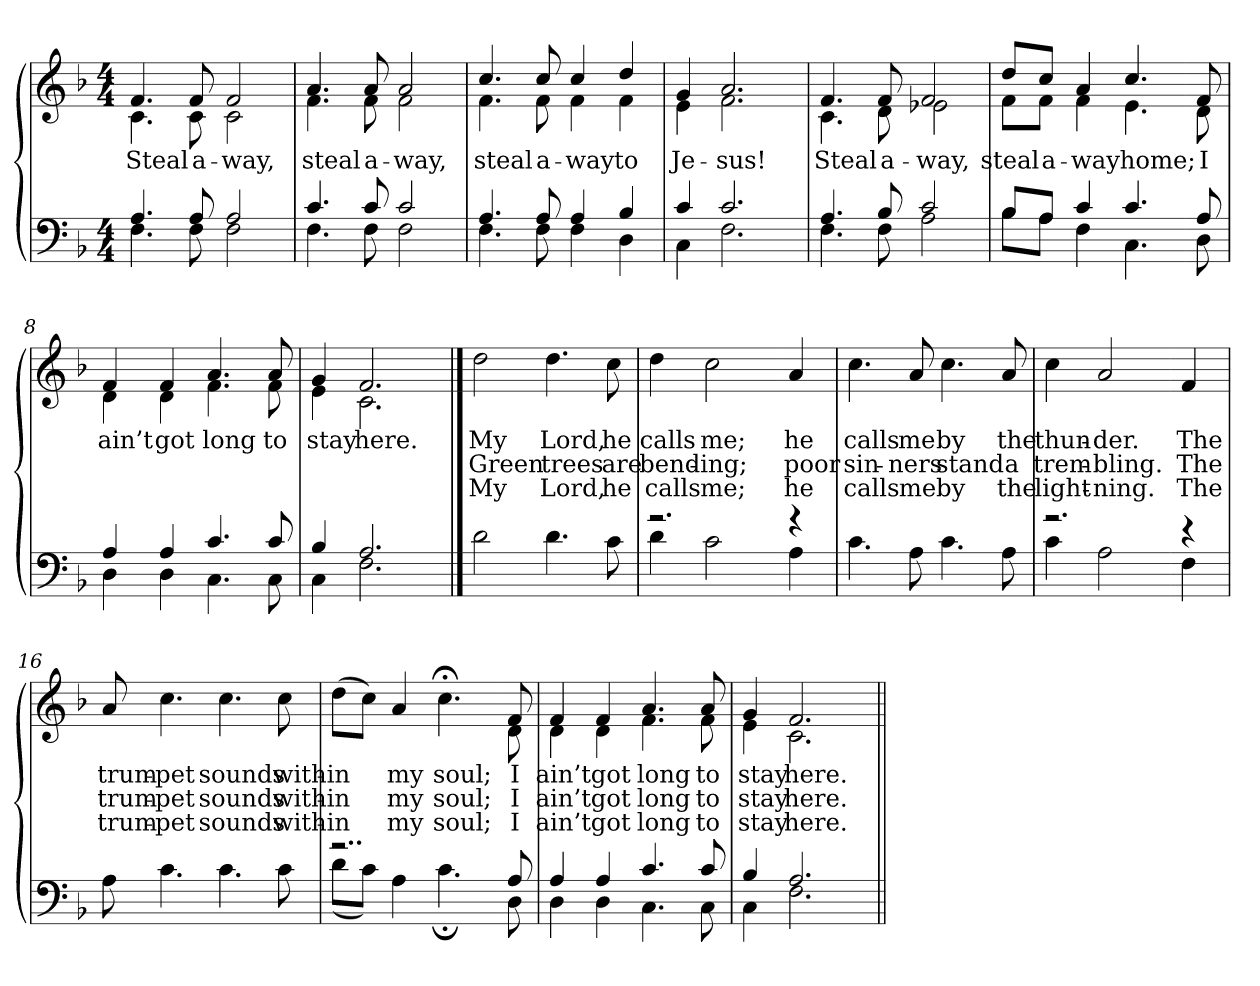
**kern	**kern	**text	**text	**text
*part2	*part1	*part1	*part1	*part1
*staff2	*staff1	*staff1	*staff1	*staff1
*clefF4	*clefG2	*	*	*
*k[b-]	*k[b-]	*	*	*
*M4/4	*M4/4	*	*	*
=1	=1	=1	=1	=1
*^	*	*	*	*
!	!	!LO:TX:b:i:t=Refrain	!	!	!
!	!	!	!LO:LY:b	!	!
*	*	*^	*	*	*
4.A/	4.F\	4.f/	4.c\	Steal	.	.
!	!	!	!	!LO:LY:b	!	!
8A/	8F\	8f/	8c\	a-	.	.
!	!	!	!	!LO:LY:b	!	!
2A/	2F\	2f/	2c\	-way,	.	.
=2	=2	=2	=2	=2	=2	=2
!	!	!	!	!LO:LY:b	!	!
4.c/	4.F\	4.a/	4.f\	steal	.	.
!	!	!	!	!LO:LY:b	!	!
8c/	8F\	8a/	8f\	a-	.	.
!	!	!	!	!LO:LY:b	!	!
2c/	2F\	2a/	2f\	-way,	.	.
!!LO:LB:g=z	!!
=3	=3	=3	=3	=3	=3	=3
!	!	!	!	!LO:LY:b	!	!
4.A/	4.F\	4.cc/	4.f\	steal	.	.
!	!	!	!	!LO:LY:b	!	!
8A/	8F\	8cc/	8f\	a-	.	.
!	!	!	!	!LO:LY:b	!	!
4A/	4F\	4cc/	4f\	-way	.	.
!	!	!	!	!LO:LY:b	!	!
4B-/	4D\	4dd/	4f\	to	.	.
=4	=4	=4	=4	=4	=4	=4
!	!	!	!	!LO:LY:b	!	!
4c/	4C\	4g/	4e\	Je-	.	.
!	!	!	!	!LO:LY:b	!	!
2.c/	2.F\	2.a/	2.f\	-sus!	.	.
!!LO:LB:g=z	!!
=5	=5	=5	=5	=5	=5	=5
!	!	!	!	!LO:LY:b	!	!
4.A/	4.F\	4.f/	4.c\	Steal	.	.
!	!	!	!	!LO:LY:b	!	!
8B-/	8F\	8f/	8d\	a-	.	.
!	!	!	!	!LO:LY:b	!	!
2c/	2A\	2f/	2e-X\	-way,	.	.
=6	=6	=6	=6	=6	=6	=6
!	!	!	!	!LO:LY:b	!	!
8B-/L	8B-\L	8dd/L	8f\L	steal	.	.
!	!	!	!	!LO:LY:b	!	!
8A/J	8A\J	8cc/J	8f\J	a-	.	.
!	!	!	!	!LO:LY:b	!	!
4c/	4F\	4a/	4f\	-way	.	.
!	!	!	!	!LO:LY:b	!	!
4.c/	4.C\	4.cc/	4.e\	home;	.	.
!!LO:LB:g=z	!!
=7-	=7-	=7-	=7-	=7-	=7-	=7-
!	!	!	!	!LO:LY:b	!	!
8A/	8D\	8f/	8d\	I	.	.
=8	=8	=8	=8	=8	=8	=8
!	!	!	!	!LO:LY:b	!	!
4A/	4D\	4f/	4d\	ain’t	.	.
!	!	!	!	!LO:LY:b	!	!
4A/	4D\	4f/	4d\	got	.	.
!	!	!	!	!LO:LY:b	!	!
4.c/	4.C\	4.a/	4.f\	long	.	.
!	!	!	!	!LO:LY:b	!	!
8c/	8C\	8a/	8f\	to	.	.
=9	=9	=9	=9	=9	=9	=9
!	!	!	!	!LO:LY:b	!	!
4B-/	4C\	4g/	4e\	stay	.	.
!	!	!	!	!LO:LY:b	!	!
2.A/	2.F\	2.f/	2.c\	here.	.	.
!!LO:LB:g=z
==10	==10	==10	==10	==10	==10	==10
!	!	!LO:TX:b:i:t=Verse	!	!	!	!
!	!	!	!	!LO:LY:b	!LO:LY:b	!LO:LY:b
*	*	*v	*v	*	*	*
1ryy	2d\	2dd\	My	Green	My
!	!	!	!LO:LY:b	!LO:LY:b	!LO:LY:b
.	4.d\	4.dd\	Lord,	trees	Lord,
!	!	!	!LO:LY:b	!LO:LY:b	!LO:LY:b
.	8c\	8cc\	he	are	he
=11	=11	=11	=11	=11	=11
!	!	!	!LO:LY:b	!LO:LY:b	!LO:LY:b
2.r	4d\	4dd\	calls	bend-	calls
!	!	!	!LO:LY:b	!LO:LY:b	!LO:LY:b
.	2c\	2cc\	me;	-ing;	me;
!!LO:LB:g=z
=12-	=12-	=12-	=12-	=12-	=12-
!	!	!	!LO:LY:b	!LO:LY:b	!LO:LY:b
4r	4A\	4a/	he	poor	he
=13	=13	=13	=13	=13	=13
!	!	!	!LO:LY:b	!LO:LY:b	!LO:LY:b
1ryy	4.c\	4.cc\	calls	sin-	calls
!	!	!	!LO:LY:b	!LO:LY:b	!LO:LY:b
.	8A\	8a/	me	-ners	me
!	!	!	!LO:LY:b	!LO:LY:b	!LO:LY:b
.	4.c\	4.cc\	by	stand	by
!	!	!	!LO:LY:b	!LO:LY:b	!LO:LY:b
.	8A\	8a/	the	a	the
=14	=14	=14	=14	=14	=14
!	!	!	!LO:LY:b	!LO:LY:b	!LO:LY:b
2.r	4c\	4cc\	thun-	trem-	light-
!	!	!	!LO:LY:b	!LO:LY:b	!LO:LY:b
.	2A\	2a/	-der.	-bling.	-ning.
!!LO:LB:g=z
=15-	=15-	=15-	=15-	=15-	=15-
!	!	!	!LO:LY:b	!LO:LY:b	!LO:LY:b
4r	4F\	4f/	The	The	The
=16	=16	=16	=16	=16	=16
!	!	!	!LO:LY:b	!LO:LY:b	!LO:LY:b
1ryy	8A\	8a/	trum-	trum-	trum-
!	!	!	!LO:LY:b	!LO:LY:b	!LO:LY:b
.	4.c\	4.cc\	-pet	-pet	-pet
!	!	!	!LO:LY:b	!LO:LY:b	!LO:LY:b
.	4.c\	4.cc\	sounds	sounds	sounds
!	!	!	!LO:LY:b	!LO:LY:b	!LO:LY:b
.	8c\	8cc\	with-	with-	with-
=17	=17	=17	=17	=17	=17
!	!	!	!LO:LY:b	!LO:LY:b	!LO:LY:b
2..r	(<8d\L	(>8dd\L	-in	-in	-in
.	8c\J)	8cc\J)	.	.	.
!	!	!	!LO:LY:b	!LO:LY:b	!LO:LY:b
.	4A\	4a/	my	my	my
!	!	!	!LO:LY:b	!LO:LY:b	!LO:LY:b
.	4.c;<\	4.cc;<\	soul;	soul;	soul;
!!LO:LB:g=z
=18-	=18-	=18-	=18-	=18-	=18-
!	!	!	!LO:LY:b	!LO:LY:b	!LO:LY:b
*	*	*^	*	*	*
8A/	8D\	8f/	8d\	I	I	I
=19	=19	=19	=19	=19	=19	=19
!	!	!	!	!LO:LY:b	!LO:LY:b	!LO:LY:b
4A/	4D\	4f/	4d\	ain’t	ain’t	ain’t
!	!	!	!	!LO:LY:b	!LO:LY:b	!LO:LY:b
4A/	4D\	4f/	4d\	got	got	got
!	!	!	!	!LO:LY:b	!LO:LY:b	!LO:LY:b
4.c/	4.C\	4.a/	4.f\	long	long	long
!	!	!	!	!LO:LY:b	!LO:LY:b	!LO:LY:b
8c/	8C\	8a/	8f\	to	to	to
=20	=20	=20	=20	=20	=20	=20
!	!	!	!	!LO:LY:b	!LO:LY:b	!LO:LY:b
4B-/	4C\	4g/	4e\	stay	stay	stay
!	!	!	!	!LO:LY:b	!LO:LY:b	!LO:LY:b
2.A/	2.F\	2.f/	2.c\	here.	here.	here.
*v	*v	*	*	*	*	*
*	*v	*v	*	*	*
=||	=||	=||	=||	=||
*-	*-	*-	*-	*-
